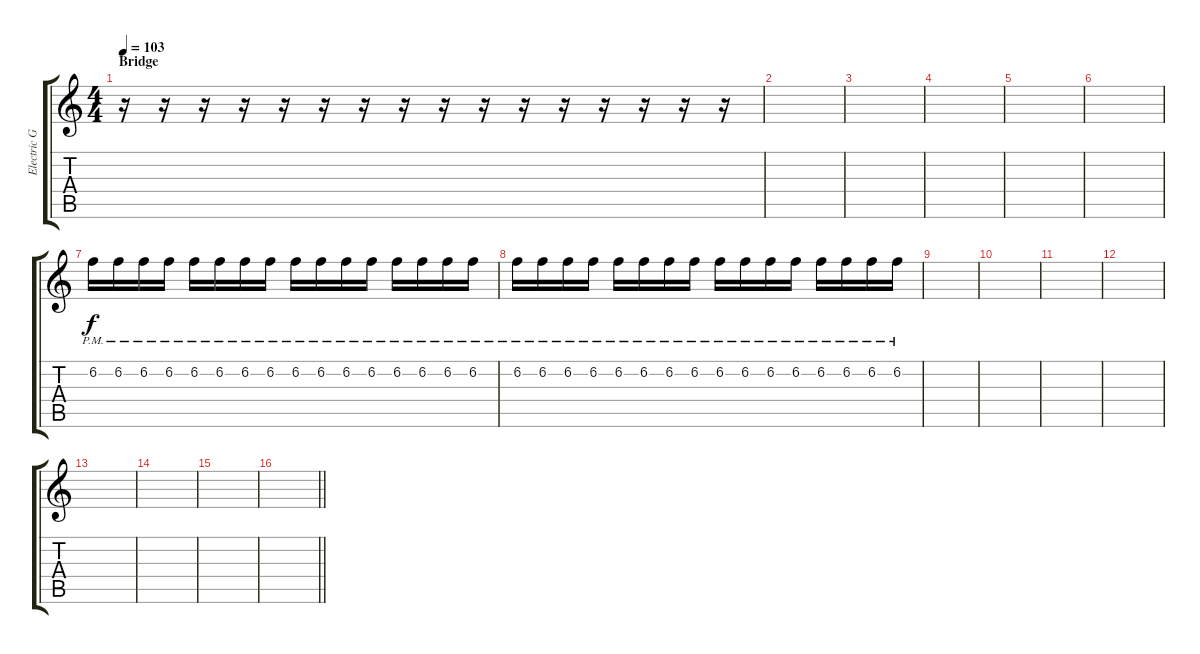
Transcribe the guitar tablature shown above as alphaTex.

\track ("Electric Guitar" "Electric G") {instrument electricguitarmuted}
\staff {score tabs}
\tuning (E4 B3 G3 D3 A2 E2) {hide}
\ts (4 4)
\section ("" "Bridge")
\tempo 103
\clef g2
\ks c
r.16{dy mp} r.16 r.16 r.16 r.16 r.16 r.16 r.16 r.16 r.16 r.16 r.16 r.16 r.16 r.16 r.16 |
|
|
|
|
|
6.2{pm}.16{dy f volume 12 instrument electricguitarjazz} 6.2{pm}.16 6.2{pm}.16 6.2{pm}.16 6.2{pm}.16 6.2{pm}.16 6.2{pm}.16 6.2{pm}.16 6.2{pm}.16 6.2{pm}.16 6.2{pm}.16 6.2{pm}.16 6.2{pm}.16 6.2{pm}.16 6.2{pm}.16 6.2{pm}.16 |
6.2{pm}.16 6.2{pm}.16 6.2{pm}.16 6.2{pm}.16 6.2{pm}.16 6.2{pm}.16 6.2{pm}.16 6.2{pm}.16 6.2{pm}.16 6.2{pm}.16 6.2{pm}.16 6.2{pm}.16 6.2{pm}.16 6.2{pm}.16 6.2{pm}.16 6.2{pm}.16 |
|
|
|
|
|
|
|
\barLineRight lightlight
